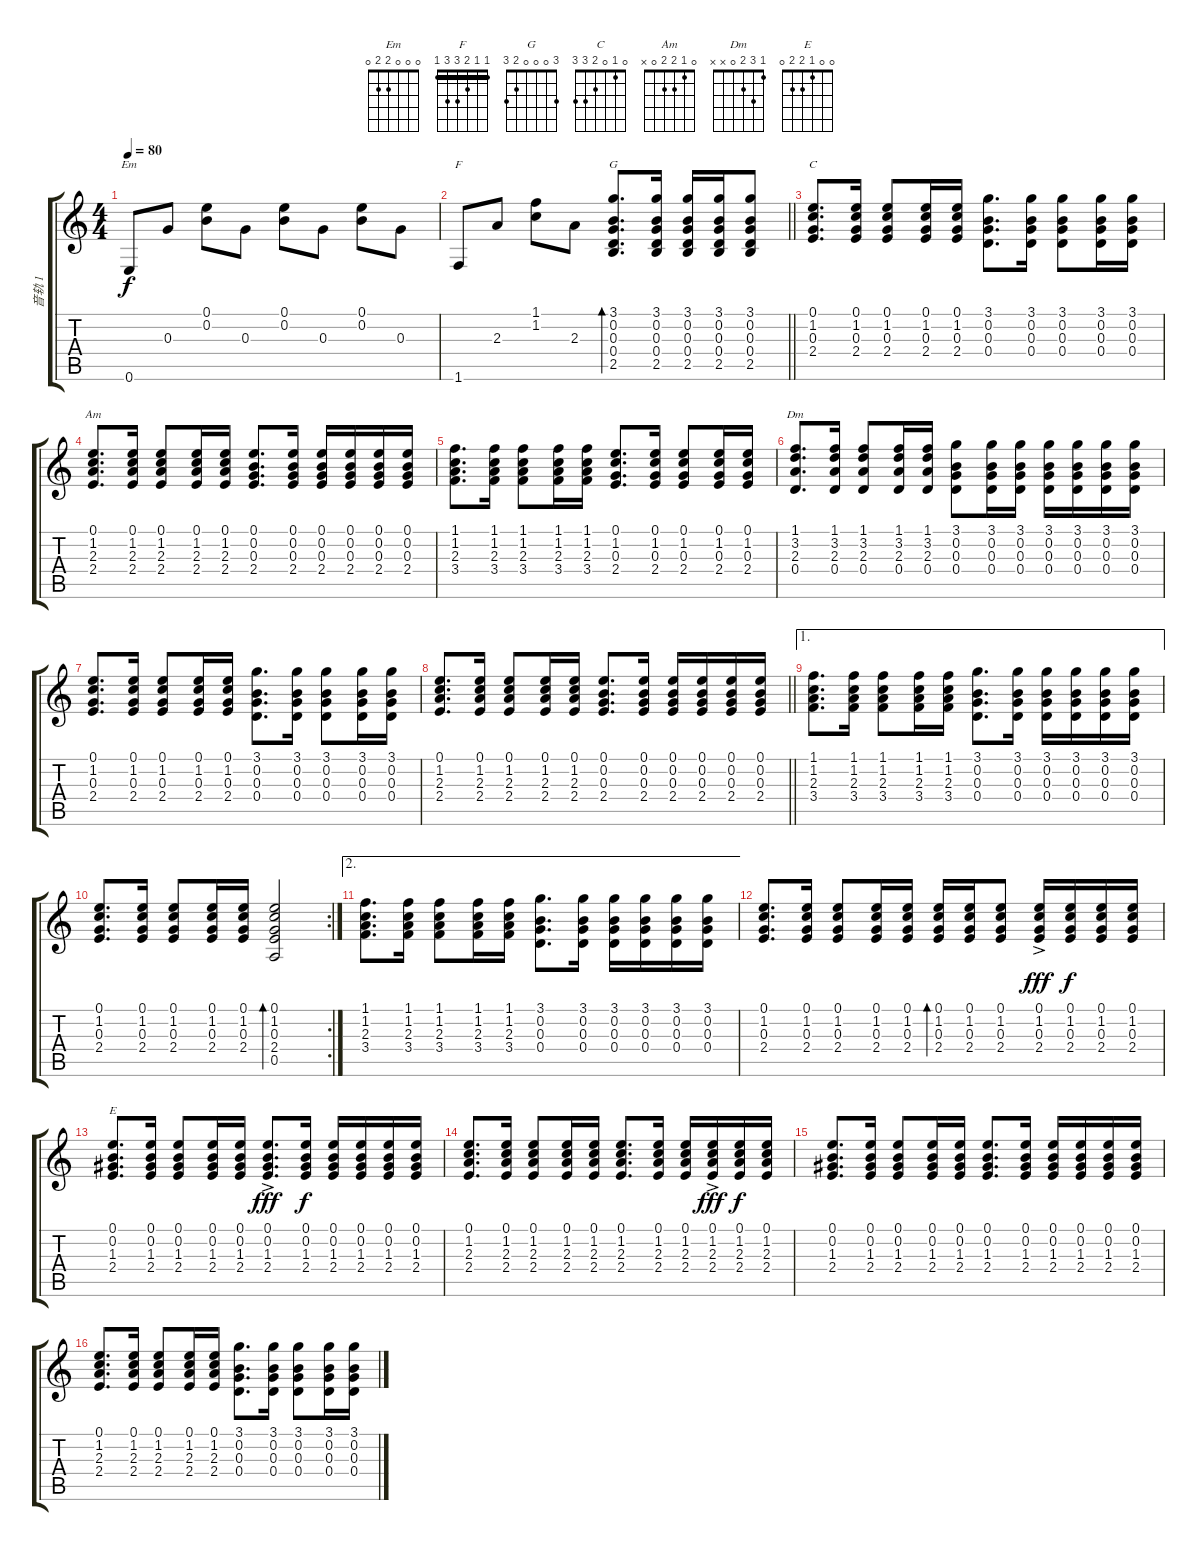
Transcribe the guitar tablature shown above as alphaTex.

\track ("音轨 1" "音轨 1") {instrument acousticguitarnylon}
\staff {score tabs}
\tuning (E4 B3 G3 D3 A2 E2) {hide}
\chord ("Em" 0 0 0 2 2 0)
\chord ("F" 1 1 2 3 3 1) {barre 1}
\chord ("G" 3 0 0 0 2 3)
\chord ("C" 0 1 0 2 3 3)
\chord ("Am" 0 1 2 2 0 x)
\chord ("Dm" 1 3 2 0 x x)
\chord ("E" 0 0 1 2 2 0)
\ts (4 4)
\tempo 80
\clef g2
\ks c
0.6.8{ch "Em" dy f} 0.3.8 (0.1 0.2).8 0.3.8 (0.1 0.2).8 0.3.8 (0.1 0.2).8 0.3.8 |
\barLineRight lightlight
1.6.8{ch "F"} 2.3.8 (1.1 1.2).8 2.3.8 (3.1 0.2 0.3 0.4 2.5).8{d bd 480 ch "G"} (3.1 0.2 0.3 0.4 2.5).16 (3.1 0.2 0.3 0.4 2.5).16 (3.1 0.2 0.3 0.4 2.5).16 (3.1 0.2 0.3 0.4 2.5).8 |
(0.1 1.2 0.3 2.4).8{d ch "C"} (0.1 1.2 0.3 2.4).16 (0.1 1.2 0.3 2.4).8 (0.1 1.2 0.3 2.4).16 (0.1 1.2 0.3 2.4).16 (3.1 0.2 0.3 0.4).8{d} (3.1 0.2 0.3 0.4).16 (3.1 0.2 0.3 0.4).8 (3.1 0.2 0.3 0.4).16 (3.1 0.2 0.3 0.4).16 |
(0.1 1.2 2.3 2.4).8{d ch "Am"} (0.1 1.2 2.3 2.4).16 (0.1 1.2 2.3 2.4).8 (0.1 1.2 2.3 2.4).16 (0.1 1.2 2.3 2.4).16 (0.1 0.2 0.3 2.4).8{d} (0.1 0.2 0.3 2.4).16 (0.1 0.2 0.3 2.4).16 (0.1 0.2 0.3 2.4).16 (0.1 0.2 0.3 2.4).16 (0.1 0.2 0.3 2.4).16 |
(1.1 1.2 2.3 3.4).8{d} (1.1 1.2 2.3 3.4).16 (1.1 1.2 2.3 3.4).8 (1.1 1.2 2.3 3.4).16 (1.1 1.2 2.3 3.4).16 (0.1 1.2 0.3 2.4).8{d} (0.1 1.2 0.3 2.4).16 (0.1 1.2 0.3 2.4).8 (0.1 1.2 0.3 2.4).16 (0.1 1.2 0.3 2.4).16 |
(1.1 3.2 2.3 0.4).8{d ch "Dm"} (1.1 3.2 2.3 0.4).16 (1.1 3.2 2.3 0.4).8 (1.1 3.2 2.3 0.4).16 (1.1 3.2 2.3 0.4).16 (3.1 0.2 0.3 0.4).8 (3.1 0.2 0.3 0.4).16 (3.1 0.2 0.3 0.4).16 (3.1 0.2 0.3 0.4).16 (3.1 0.2 0.3 0.4).16 (3.1 0.2 0.3 0.4).16 (3.1 0.2 0.3 0.4).16 |
(0.1 1.2 0.3 2.4).8{d} (0.1 1.2 0.3 2.4).16 (0.1 1.2 0.3 2.4).8 (0.1 1.2 0.3 2.4).16 (0.1 1.2 0.3 2.4).16 (3.1 0.2 0.3 0.4).8{d} (3.1 0.2 0.3 0.4).16 (3.1 0.2 0.3 0.4).8 (3.1 0.2 0.3 0.4).16 (3.1 0.2 0.3 0.4).16 |
\barLineRight lightlight
(0.1 1.2 2.3 2.4).8{d} (0.1 1.2 2.3 2.4).16 (0.1 1.2 2.3 2.4).8 (0.1 1.2 2.3 2.4).16 (0.1 1.2 2.3 2.4).16 (0.1 0.2 0.3 2.4).8{d} (0.1 0.2 0.3 2.4).16 (0.1 0.2 0.3 2.4).16 (0.1 0.2 0.3 2.4).16 (0.1 0.2 0.3 2.4).16 (0.1 0.2 0.3 2.4).16 |
\ae 1
(1.1 1.2 2.3 3.4).8{d} (1.1 1.2 2.3 3.4).16 (1.1 1.2 2.3 3.4).8 (1.1 1.2 2.3 3.4).16 (1.1 1.2 2.3 3.4).16 (3.1 0.2 0.3 0.4).8{d} (3.1 0.2 0.3 0.4).16 (3.1 0.2 0.3 0.4).16 (3.1 0.2 0.3 0.4).16 (3.1 0.2 0.3 0.4).16 (3.1 0.2 0.3 0.4).16 |
\rc 2
(0.1 1.2 0.3 2.4).8{d} (0.1 1.2 0.3 2.4).16 (0.1 1.2 0.3 2.4).8 (0.1 1.2 0.3 2.4).16 (0.1 1.2 0.3 2.4).16 (0.1 1.2 0.3 2.4 0.5).2{bd 480} |
\ae 2
(1.1 1.2 2.3 3.4).8{d} (1.1 1.2 2.3 3.4).16 (1.1 1.2 2.3 3.4).8 (1.1 1.2 2.3 3.4).16 (1.1 1.2 2.3 3.4).16 (3.1 0.2 0.3 0.4).8{d} (3.1 0.2 0.3 0.4).16 (3.1 0.2 0.3 0.4).16 (3.1 0.2 0.3 0.4).16 (3.1 0.2 0.3 0.4).16 (3.1 0.2 0.3 0.4).16 |
(0.1 1.2 0.3 2.4).8{d} (0.1 1.2 0.3 2.4).16 (0.1 1.2 0.3 2.4).8 (0.1 1.2 0.3 2.4).16 (0.1 1.2 0.3 2.4).16 (0.1 1.2 0.3 2.4).16{bd 480} (0.1 1.2 0.3 2.4).16 (0.1 1.2 0.3 2.4).8 (0.1{ac} 1.2 0.3 2.4).16{dy fff} (0.1 1.2 0.3 2.4).16{dy f} (0.1 1.2 0.3 2.4).16 (0.1 1.2 0.3 2.4).16 |
(0.1 0.2 1.3 2.4).8{d ch "E"} (0.1 0.2 1.3 2.4).16 (0.1 0.2 1.3 2.4).8 (0.1 0.2 1.3 2.4).16 (0.1 0.2 1.3 2.4).16 (0.1{ac} 0.2 1.3 2.4).8{d dy fff} (0.1 0.2 1.3 2.4).16{dy f} (0.1 0.2 1.3 2.4).16 (0.1 0.2 1.3 2.4).16 (0.1 0.2 1.3 2.4).16 (0.1 0.2 1.3 2.4).16 |
(0.1 1.2 2.3 2.4).8{d} (0.1 1.2 2.3 2.4).16 (0.1 1.2 2.3 2.4).8 (0.1 1.2 2.3 2.4).16 (0.1 1.2 2.3 2.4).16 (0.1 1.2 2.3 2.4).8{d} (0.1 1.2 2.3 2.4).16 (0.1 1.2 2.3 2.4).16 (0.1{ac} 1.2 2.3 2.4).16{dy fff} (0.1 1.2 2.3 2.4).16{dy f} (0.1 1.2 2.3 2.4).16 |
(0.1 0.2 1.3 2.4).8{d} (0.1 0.2 1.3 2.4).16 (0.1 0.2 1.3 2.4).8 (0.1 0.2 1.3 2.4).16 (0.1 0.2 1.3 2.4).16 (0.1 0.2 1.3 2.4).8{d} (0.1 0.2 1.3 2.4).16 (0.1 0.2 1.3 2.4).16 (0.1 0.2 1.3 2.4).16 (0.1 0.2 1.3 2.4).16 (0.1 0.2 1.3 2.4).16 |
(0.1 1.2 2.3 2.4).8{d} (0.1 1.2 2.3 2.4).16 (0.1 1.2 2.3 2.4).8 (0.1 1.2 2.3 2.4).16 (0.1 1.2 2.3 2.4).16 (3.1 0.2 0.3 0.4).8{d} (3.1 0.2 0.3 0.4).16 (3.1 0.2 0.3 0.4).8 (3.1 0.2 0.3 0.4).16 (3.1 0.2 0.3 0.4).16
